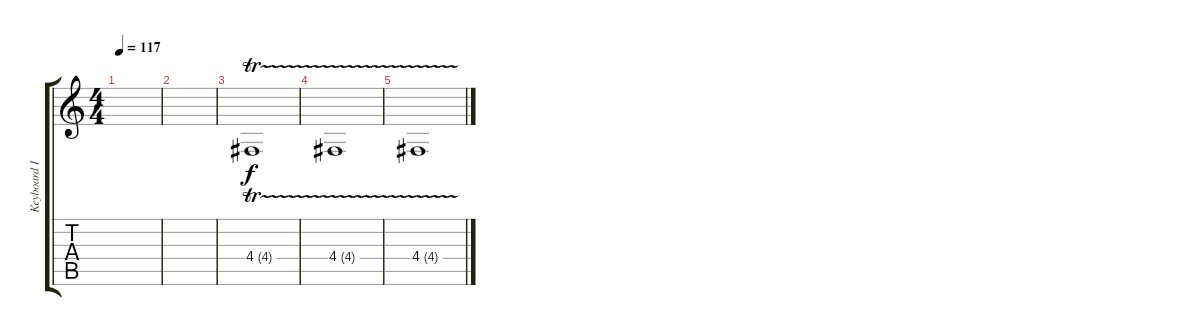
\track ("Keyboard I" "Keyboard I") {instrument guitarfretnoise}
\staff {score tabs}
\tuning (E4 B3 G3 D3 A2 E2) {hide}
\ts (4 4)
\tempo 117
\clef g2
\ks c
|
|
4.4{tr (4 16)}.1 |
4.4{tr (4 16)}.1 |
4.4{tr (4 16)}.1
